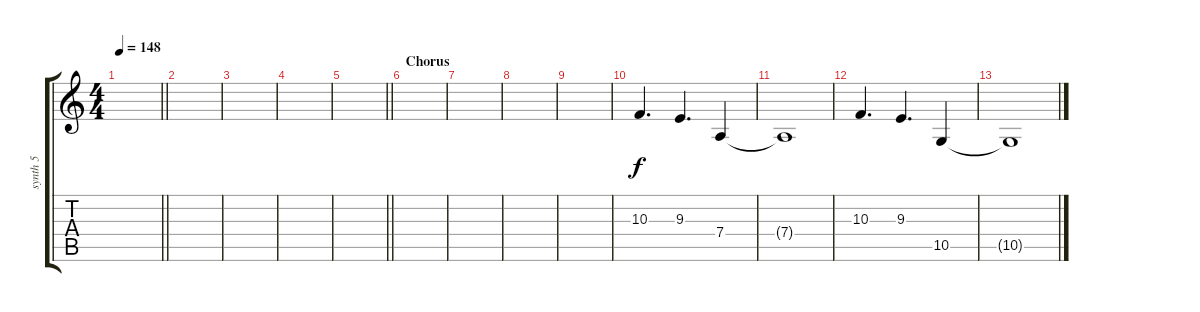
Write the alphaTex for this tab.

\track ("synth 5" "synth 5") {instrument synthstrings1}
\staff {score tabs}
\tuning (E4 B3 G3 D3 A2 E2) {hide}
\ts (4 4)
\tempo 148
\clef g2
\barLineRight lightlight
\ks c
|
|
|
|
\barLineRight lightlight
|
\section ("" "Chorus")
|
|
|
|
10.3.4{d} 9.3.4{d} 7.4.4 |
7.4{t}.1 |
10.3.4{d} 9.3.4{d} 10.5.4 |
10.5{t}.1
